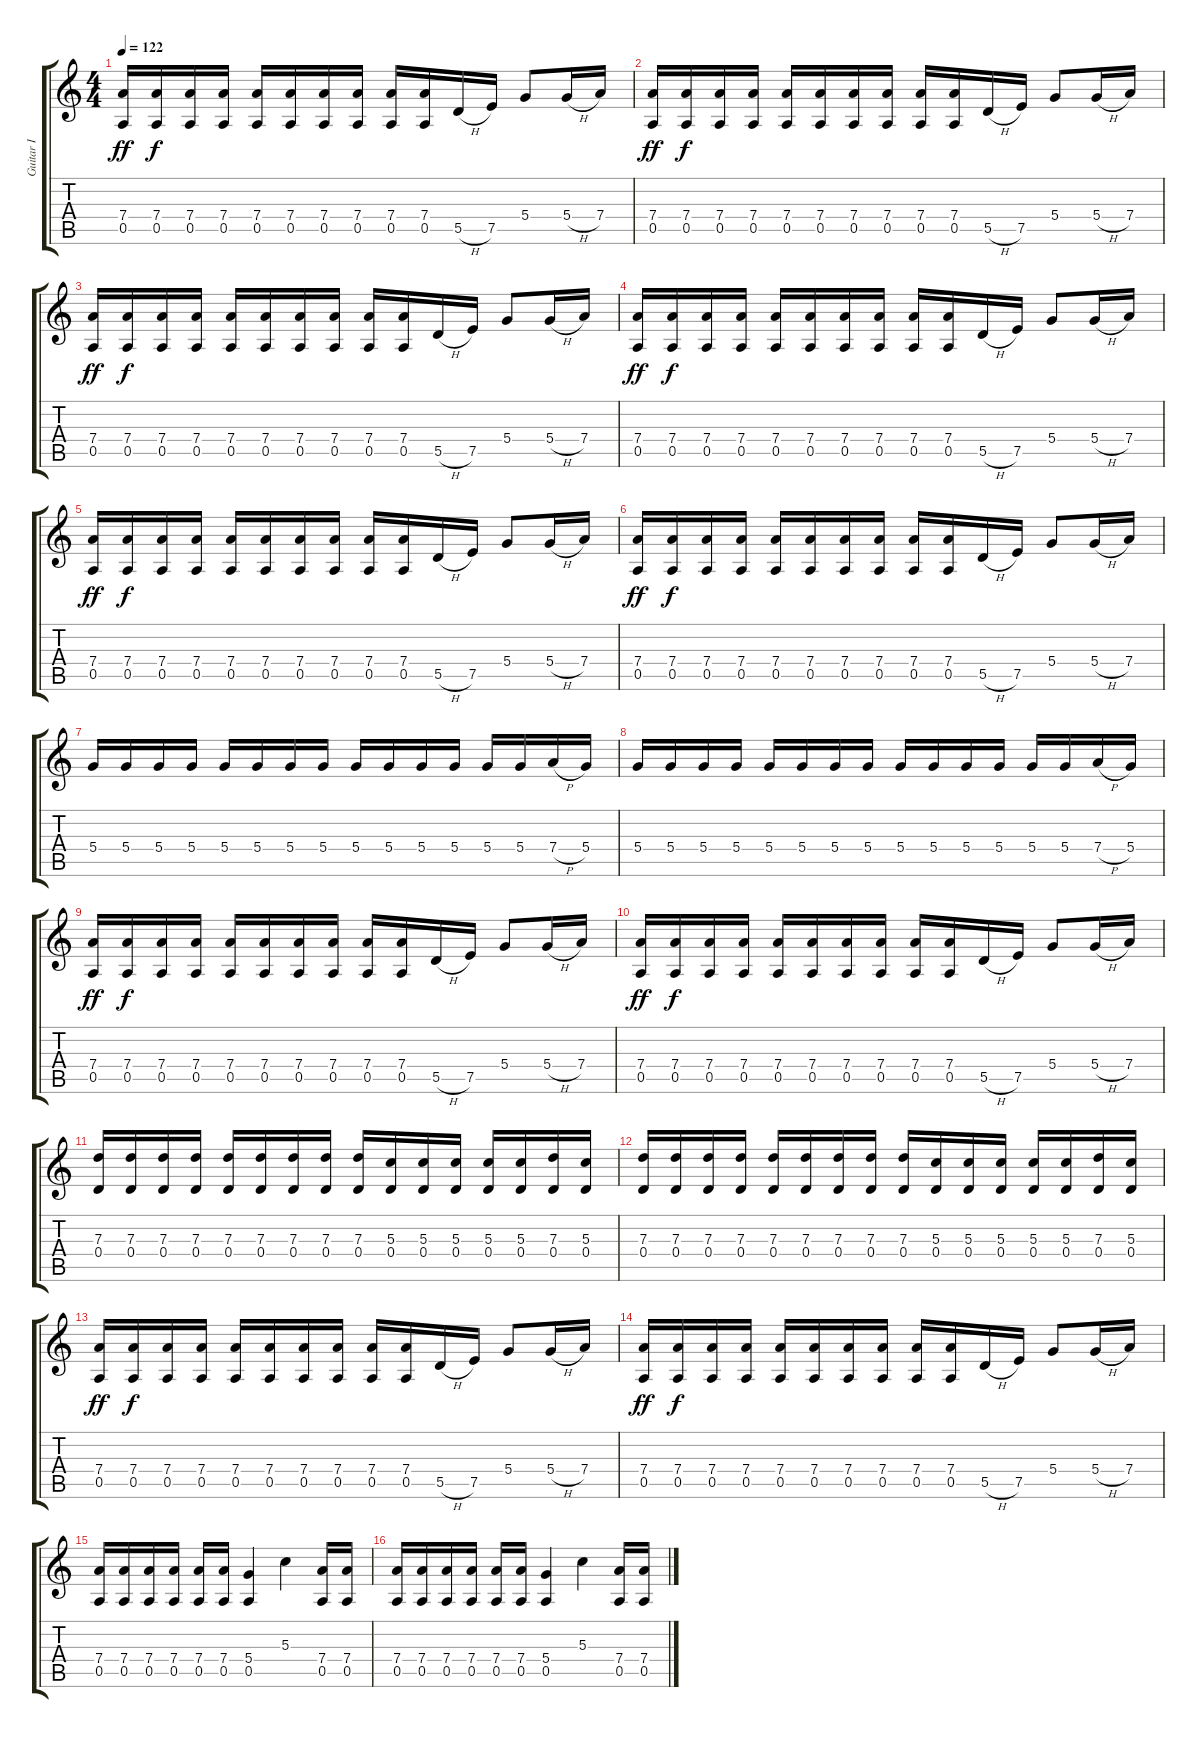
\track ("Guitar I" "Guitar I") {instrument overdrivenguitar}
\staff {score tabs}
\tuning (E4 B3 G3 D3 A2 E2) {hide}
\ts (4 4)
\tempo 122
\clef g2
\ks c
(7.4 0.5).16{dy ff} (7.4 0.5).16{dy f} (7.4 0.5).16 (7.4 0.5).16 (7.4 0.5).16 (7.4 0.5).16 (7.4 0.5).16 (7.4 0.5).16 (7.4 0.5).16 (7.4 0.5).16 5.5{h}.16 7.5.16 5.4.8 5.4{h}.16 7.4.16 |
(7.4 0.5).16{dy ff} (7.4 0.5).16{dy f} (7.4 0.5).16 (7.4 0.5).16 (7.4 0.5).16 (7.4 0.5).16 (7.4 0.5).16 (7.4 0.5).16 (7.4 0.5).16 (7.4 0.5).16 5.5{h}.16 7.5.16 5.4.8 5.4{h}.16 7.4.16 |
(7.4 0.5).16{dy ff} (7.4 0.5).16{dy f} (7.4 0.5).16 (7.4 0.5).16 (7.4 0.5).16 (7.4 0.5).16 (7.4 0.5).16 (7.4 0.5).16 (7.4 0.5).16 (7.4 0.5).16 5.5{h}.16 7.5.16 5.4.8 5.4{h}.16 7.4.16 |
(7.4 0.5).16{dy ff} (7.4 0.5).16{dy f} (7.4 0.5).16 (7.4 0.5).16 (7.4 0.5).16 (7.4 0.5).16 (7.4 0.5).16 (7.4 0.5).16 (7.4 0.5).16 (7.4 0.5).16 5.5{h}.16 7.5.16 5.4.8 5.4{h}.16 7.4.16 |
(7.4 0.5).16{dy ff} (7.4 0.5).16{dy f} (7.4 0.5).16 (7.4 0.5).16 (7.4 0.5).16 (7.4 0.5).16 (7.4 0.5).16 (7.4 0.5).16 (7.4 0.5).16 (7.4 0.5).16 5.5{h}.16 7.5.16 5.4.8 5.4{h}.16 7.4.16 |
(7.4 0.5).16{dy ff} (7.4 0.5).16{dy f} (7.4 0.5).16 (7.4 0.5).16 (7.4 0.5).16 (7.4 0.5).16 (7.4 0.5).16 (7.4 0.5).16 (7.4 0.5).16 (7.4 0.5).16 5.5{h}.16 7.5.16 5.4.8 5.4{h}.16 7.4.16 |
5.4.16 5.4.16 5.4.16 5.4.16 5.4.16 5.4.16 5.4.16 5.4.16 5.4.16 5.4.16 5.4.16 5.4.16 5.4.16 5.4.16 7.4{h}.16 5.4.16 |
5.4.16 5.4.16 5.4.16 5.4.16 5.4.16 5.4.16 5.4.16 5.4.16 5.4.16 5.4.16 5.4.16 5.4.16 5.4.16 5.4.16 7.4{h}.16 5.4.16 |
(7.4 0.5).16{dy ff} (7.4 0.5).16{dy f} (7.4 0.5).16 (7.4 0.5).16 (7.4 0.5).16 (7.4 0.5).16 (7.4 0.5).16 (7.4 0.5).16 (7.4 0.5).16 (7.4 0.5).16 5.5{h}.16 7.5.16 5.4.8 5.4{h}.16 7.4.16 |
(7.4 0.5).16{dy ff} (7.4 0.5).16{dy f} (7.4 0.5).16 (7.4 0.5).16 (7.4 0.5).16 (7.4 0.5).16 (7.4 0.5).16 (7.4 0.5).16 (7.4 0.5).16 (7.4 0.5).16 5.5{h}.16 7.5.16 5.4.8 5.4{h}.16 7.4.16 |
(7.3 0.4).16 (7.3 0.4).16 (7.3 0.4).16 (7.3 0.4).16 (7.3 0.4).16 (7.3 0.4).16 (7.3 0.4).16 (7.3 0.4).16 (7.3 0.4).16 (5.3 0.4).16 (5.3 0.4).16 (5.3 0.4).16 (5.3 0.4).16 (5.3 0.4).16 (7.3 0.4).16 (5.3 0.4).16 |
(7.3 0.4).16 (7.3 0.4).16 (7.3 0.4).16 (7.3 0.4).16 (7.3 0.4).16 (7.3 0.4).16 (7.3 0.4).16 (7.3 0.4).16 (7.3 0.4).16 (5.3 0.4).16 (5.3 0.4).16 (5.3 0.4).16 (5.3 0.4).16 (5.3 0.4).16 (7.3 0.4).16 (5.3 0.4).16 |
(7.4 0.5).16{dy ff} (7.4 0.5).16{dy f} (7.4 0.5).16 (7.4 0.5).16 (7.4 0.5).16 (7.4 0.5).16 (7.4 0.5).16 (7.4 0.5).16 (7.4 0.5).16 (7.4 0.5).16 5.5{h}.16 7.5.16 5.4.8 5.4{h}.16 7.4.16 |
(7.4 0.5).16{dy ff} (7.4 0.5).16{dy f} (7.4 0.5).16 (7.4 0.5).16 (7.4 0.5).16 (7.4 0.5).16 (7.4 0.5).16 (7.4 0.5).16 (7.4 0.5).16 (7.4 0.5).16 5.5{h}.16 7.5.16 5.4.8 5.4{h}.16 7.4.16 |
(7.4 0.5).16 (7.4 0.5).16 (7.4 0.5).16 (7.4 0.5).16 (7.4 0.5).16 (7.4 0.5).16 (5.4 0.5).4 5.3.4 (7.4 0.5).16 (7.4 0.5).16 |
(7.4 0.5).16 (7.4 0.5).16 (7.4 0.5).16 (7.4 0.5).16 (7.4 0.5).16 (7.4 0.5).16 (5.4 0.5).4 5.3.4 (7.4 0.5).16 (7.4 0.5).16
